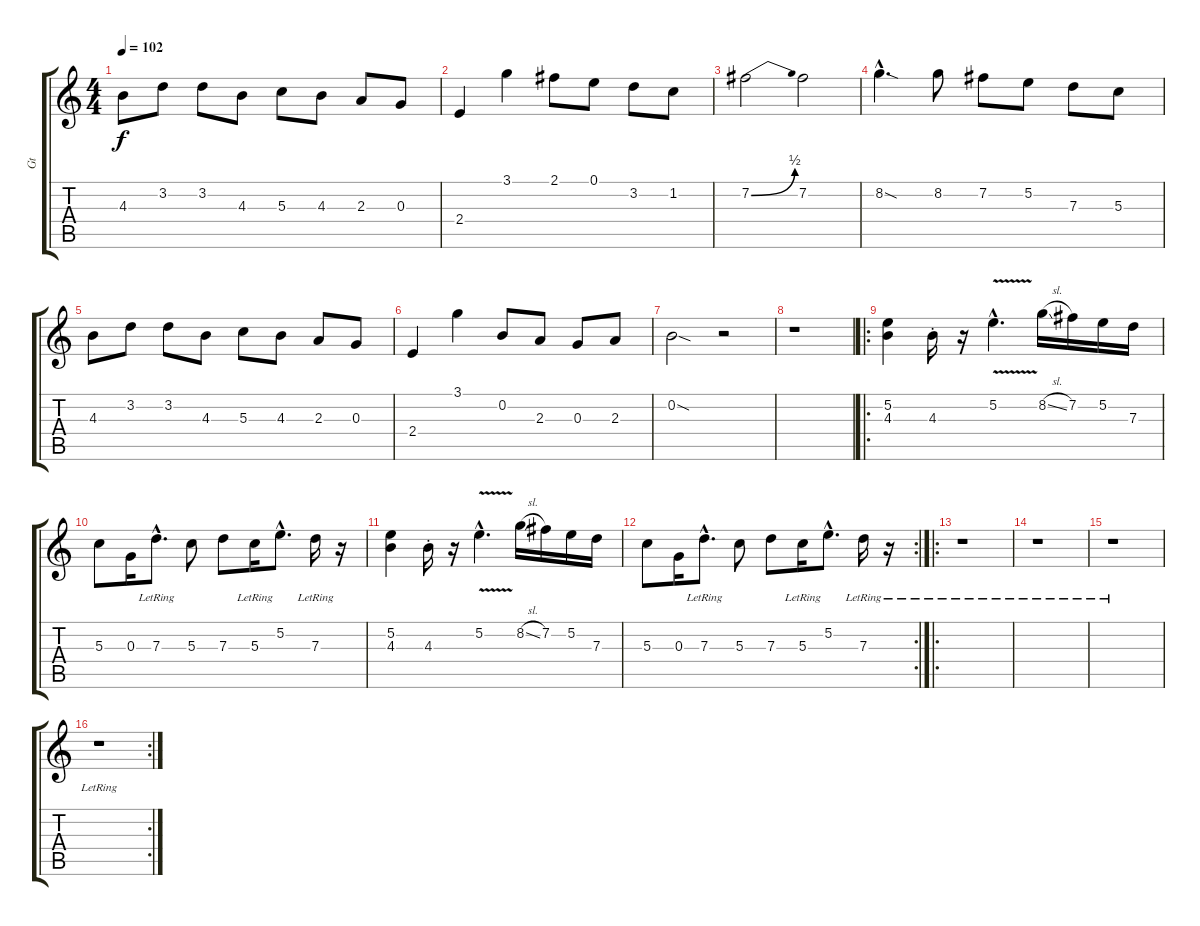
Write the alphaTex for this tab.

\track ("Gt" "Gt") {instrument electricguitarjazz}
\staff {score tabs}
\tuning (E4 B3 G3 D3 A2 E2) {hide}
\ts (4 4)
\tempo 102
\clef g2
\ks c
4.3.8{dy f} 3.2.8 3.2.8 4.3.8 5.3.8 4.3.8 2.3.8 0.3.8 |
2.4.4 3.1.4 2.1.8 0.1.8 3.2.8 1.2.8 |
7.2{be (bend 0 0 60 2)}.2 7.2.2 |
8.2{sod hac}.4{d} 8.2.8 7.2.8 5.2.8 7.3.8 5.3.8 |
4.3.8 3.2.8 3.2.8 4.3.8 5.3.8 4.3.8 2.3.8 0.3.8 |
2.4.4 3.1.4 0.2.8 2.3.8 0.3.8 2.3.8 |
0.2{sod}.2 r.2 |
r.1{instrument electricguitarjazz} |
\ro
(5.2 4.3).4 4.3{st}.16 r.16 5.2{v hac}.4{d} 8.2{sl}.16 7.2.16 5.2.16 7.3.16 |
5.3.8 0.3.16 7.3{hac lr}.8{d} 5.3.8 7.3.8 5.3{lr}.16 5.2{hac}.8{d} 7.3{lr}.16 r.16 |
(5.2 4.3).4 4.3{st}.16 r.16 5.2{v hac}.4{d} 8.2{sl}.16 7.2.16 5.2.16 7.3.16 |
\rc 2
5.3.8 0.3.16 7.3{hac lr}.8{d} 5.3.8 7.3.8 5.3{lr}.16 5.2{hac}.8{d} 7.3{lr}.16 r.16 |
\ro
r.1 |
r.1 |
r.1 |
\rc 2
r.1
